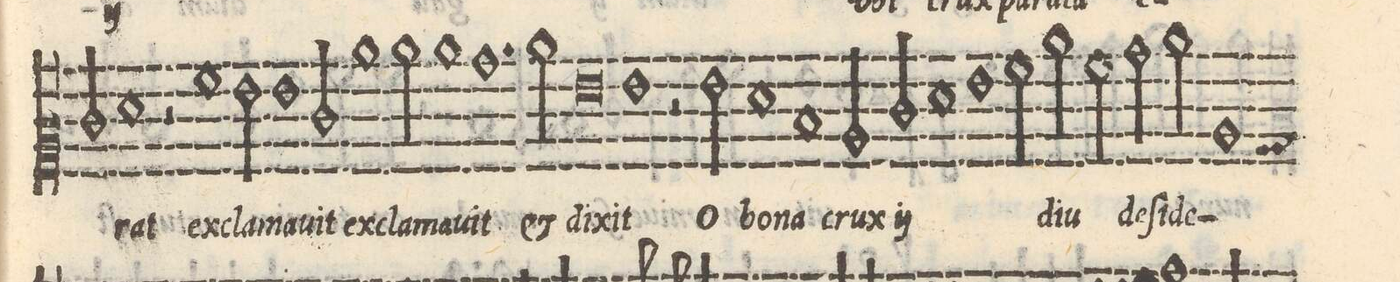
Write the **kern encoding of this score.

**kern	**text
*I"Altus	*
*clefC2	*
*k[]	*
*met(C|)	*
*M2/1	*
2e/	.
=21-	=21-
1f\	-rat
2r	.
1a\	ex-
=22-	=22-
2g\	-cla-
1g\	-ma-
=23-	=23-
2e/	-uit
1cc\	ex-
2cc\	-cla-
=24-	=24-
1cc\	-ma-
1.b\	-uit
=25-	=25-
2cc\	et
0g\	di-
=26-	=26-
1g\	-xit
=27-	=27-
2r	.
2g\	O
1f\	bo-
=28-	=28-
1d/	-na
2c/	crux
*	*ij
2e/	O
=29-	=29-
1f\	bo-
1g\	-na
=30-	=30-
2a\	crux
*	*Xij
2cc\	di-
2a\	-u
2b\	de-
=31-	=31-
2cc\	-ſi-
1c/	-de-
*custos:B	*
*-	*-
